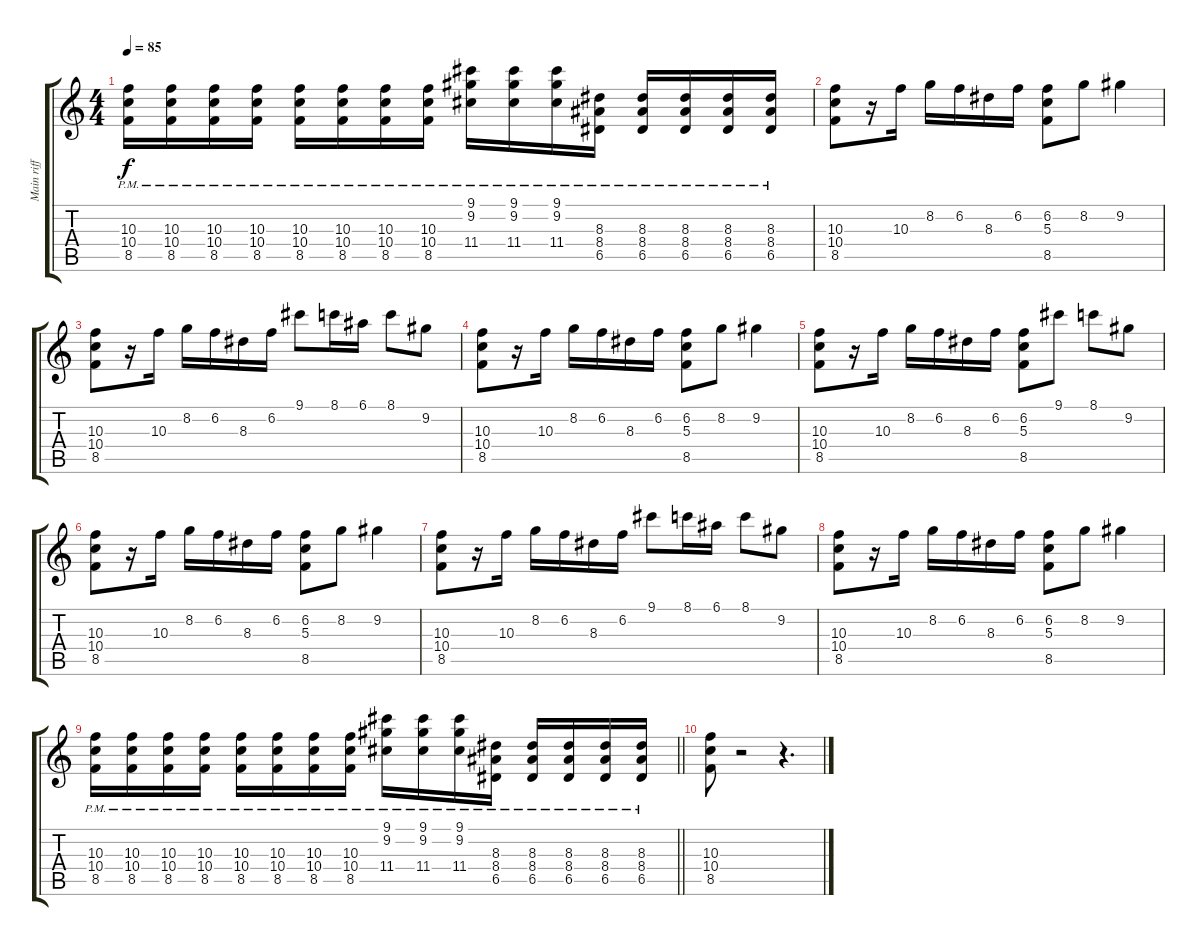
\track ("Main riff synth" "Main riff ") {instrument electricbasspick}
\staff {score tabs}
\tuning (E4 B3 G3 D3 A2 D2) {hide}
\ts (4 4)
\tempo 85
\clef g2
\ks c
(10.3{pm} 10.4{pm} 8.5{pm}).16{dy f} (10.3{pm} 10.4{pm} 8.5{pm}).16 (10.3{pm} 10.4{pm} 8.5{pm}).16 (10.3{pm} 10.4{pm} 8.5{pm}).16 (10.3{pm} 10.4{pm} 8.5{pm}).16 (10.3{pm} 10.4{pm} 8.5{pm}).16 (10.3{pm} 10.4{pm} 8.5{pm}).16 (10.3{pm} 10.4{pm} 8.5{pm}).16 (9.1{pm} 9.2{pm} 11.4{pm}).16 (9.1{pm} 9.2{pm} 11.4{pm}).16 (9.1{pm} 9.2{pm} 11.4{pm}).16 (8.3{pm} 8.4{pm} 6.5{pm}).16 (8.3{pm} 8.4{pm} 6.5{pm}).16 (8.3{pm} 8.4{pm} 6.5{pm}).16 (8.3{pm} 8.4{pm} 6.5{pm}).16 (8.3{pm} 8.4{pm} 6.5{pm}).16 |
(10.3 10.4 8.5).8 r.16 10.3.16 8.2.16 6.2.16 8.3.16 6.2.16 (6.2 5.3 8.5).8 8.2.8 9.2.4 |
(10.3 10.4 8.5).8 r.16 10.3.16 8.2.16 6.2.16 8.3.16 6.2.16 9.1.8 8.1.16 6.1.16 8.1.8 9.2.8 |
(10.3 10.4 8.5).8 r.16 10.3.16 8.2.16 6.2.16 8.3.16 6.2.16 (6.2 5.3 8.5).8 8.2.8 9.2.4 |
(10.3 10.4 8.5).8 r.16 10.3.16 8.2.16 6.2.16 8.3.16 6.2.16 (6.2 5.3 8.5).8 9.1.8 8.1.8 9.2.8 |
(10.3 10.4 8.5).8 r.16 10.3.16 8.2.16 6.2.16 8.3.16 6.2.16 (6.2 5.3 8.5).8 8.2.8 9.2.4 |
(10.3 10.4 8.5).8 r.16 10.3.16 8.2.16 6.2.16 8.3.16 6.2.16 9.1.8 8.1.16 6.1.16 8.1.8 9.2.8 |
(10.3 10.4 8.5).8 r.16 10.3.16 8.2.16 6.2.16 8.3.16 6.2.16 (6.2 5.3 8.5).8 8.2.8 9.2.4 |
\barLineRight lightlight
(10.3{pm} 10.4{pm} 8.5{pm}).16 (10.3{pm} 10.4{pm} 8.5{pm}).16 (10.3{pm} 10.4{pm} 8.5{pm}).16 (10.3{pm} 10.4{pm} 8.5{pm}).16 (10.3{pm} 10.4{pm} 8.5{pm}).16 (10.3{pm} 10.4{pm} 8.5{pm}).16 (10.3{pm} 10.4{pm} 8.5{pm}).16 (10.3{pm} 10.4{pm} 8.5{pm}).16 (9.1{pm} 9.2{pm} 11.4{pm}).16 (9.1{pm} 9.2{pm} 11.4{pm}).16 (9.1{pm} 9.2{pm} 11.4{pm}).16 (8.3{pm} 8.4{pm} 6.5{pm}).16 (8.3{pm} 8.4{pm} 6.5{pm}).16 (8.3{pm} 8.4{pm} 6.5{pm}).16 (8.3{pm} 8.4{pm} 6.5{pm}).16 (8.3{pm} 8.4{pm} 6.5{pm}).16 |
(10.3 10.4 8.5).8 r.2 r.4{d}
